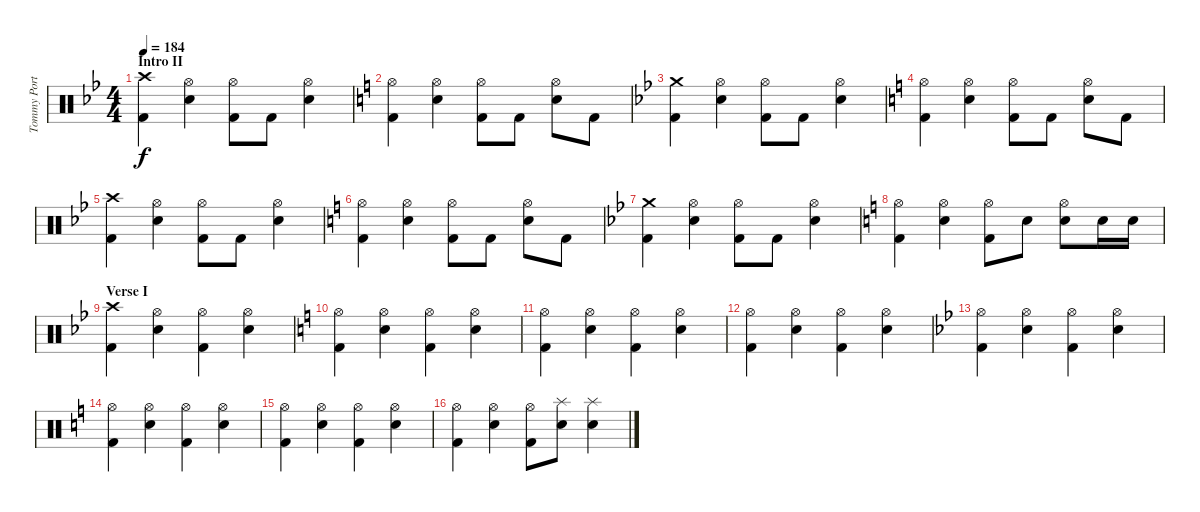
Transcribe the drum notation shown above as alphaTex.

\track ("Tommy Portino - Drums" "Tommy Port") {instrument percussion}
\staff {score}
\articulation defaults
\ts (4 4)
\section ("" "Intro II")
\tempo 184
\clef neutral
\ks gminor
("Crash high (hit)" "Kick (hit) 2").4{dy f} ("Hi-Hat (open)" "Electric Snare (hit)").4 ("Hi-Hat (open)" "Kick (hit) 2").8 "Kick (hit) 2".8 ("Hi-Hat (open)" "Electric Snare (hit)").4 |
\ks c
("Hi-Hat (open)" "Kick (hit) 2").4 ("Hi-Hat (open)" "Electric Snare (hit)").4 ("Hi-Hat (open)" "Kick (hit) 2").8 "Kick (hit) 2".8 ("Hi-Hat (open)" "Electric Snare (hit)").8 "Kick (hit) 2".8 |
\ks gminor
("Crash medium (hit)" "Kick (hit) 2").4 ("Hi-Hat (open)" "Electric Snare (hit)").4 ("Hi-Hat (open)" "Kick (hit) 2").8 "Kick (hit) 2".8 ("Hi-Hat (open)" "Electric Snare (hit)").4 |
\ks c
("Hi-Hat (open)" "Kick (hit) 2").4 ("Hi-Hat (open)" "Electric Snare (hit)").4 ("Hi-Hat (open)" "Kick (hit) 2").8 "Kick (hit) 2".8 ("Hi-Hat (open)" "Electric Snare (hit)").8 "Kick (hit) 2".8 |
\ks gminor
("Crash high (hit)" "Kick (hit) 2").4 ("Hi-Hat (open)" "Electric Snare (hit)").4 ("Hi-Hat (open)" "Kick (hit) 2").8 "Kick (hit) 2".8 ("Hi-Hat (open)" "Electric Snare (hit)").4 |
\ks c
("Hi-Hat (open)" "Kick (hit) 2").4 ("Hi-Hat (open)" "Electric Snare (hit)").4 ("Hi-Hat (open)" "Kick (hit) 2").8 "Kick (hit) 2".8 ("Hi-Hat (open)" "Electric Snare (hit)").8 "Kick (hit) 2".8 |
\ks gminor
("Crash medium (hit)" "Kick (hit) 2").4 ("Hi-Hat (open)" "Electric Snare (hit)").4 ("Hi-Hat (open)" "Kick (hit) 2").8 "Kick (hit) 2".8 ("Hi-Hat (open)" "Electric Snare (hit)").4 |
\ks c
("Hi-Hat (open)" "Kick (hit) 2").4 ("Hi-Hat (open)" "Electric Snare (hit)").4 ("Hi-Hat (open)" "Kick (hit) 2").8 "Electric Snare (hit)".8 ("Hi-Hat (open)" "Electric Snare (hit)").8 "Electric Snare (hit)".16 "Electric Snare (hit)".16 |
\section ("" "Verse I")
\ks gminor
("Crash high (hit)" "Kick (hit) 2").4 ("Hi-Hat (open)" "Electric Snare (hit)").4 ("Hi-Hat (open)" "Kick (hit) 2").4 ("Hi-Hat (open)" "Electric Snare (hit)").4 |
\ks c
("Hi-Hat (open)" "Kick (hit) 2").4 ("Hi-Hat (open)" "Electric Snare (hit)").4 ("Hi-Hat (open)" "Kick (hit) 2").4 ("Hi-Hat (open)" "Electric Snare (hit)").4 |
("Hi-Hat (open)" "Kick (hit) 2").4 ("Hi-Hat (open)" "Electric Snare (hit)").4 ("Hi-Hat (open)" "Kick (hit) 2").4 ("Hi-Hat (open)" "Electric Snare (hit)").4 |
("Hi-Hat (open)" "Kick (hit) 2").4 ("Hi-Hat (open)" "Electric Snare (hit)").4 ("Hi-Hat (open)" "Kick (hit) 2").4 ("Hi-Hat (open)" "Electric Snare (hit)").4 |
\ks gminor
("Hi-Hat (open)" "Kick (hit) 2").4 ("Hi-Hat (open)" "Electric Snare (hit)").4 ("Hi-Hat (open)" "Kick (hit) 2").4 ("Hi-Hat (open)" "Electric Snare (hit)").4 |
\ks c
("Hi-Hat (open)" "Kick (hit) 2").4 ("Hi-Hat (open)" "Electric Snare (hit)").4 ("Hi-Hat (open)" "Kick (hit) 2").4 ("Hi-Hat (open)" "Electric Snare (hit)").4 |
("Hi-Hat (open)" "Kick (hit) 2").4 ("Hi-Hat (open)" "Electric Snare (hit)").4 ("Hi-Hat (open)" "Kick (hit) 2").4 ("Hi-Hat (open)" "Electric Snare (hit)").4 |
("Hi-Hat (open)" "Kick (hit) 2").4 ("Hi-Hat (open)" "Electric Snare (hit)").4 ("Hi-Hat (open)" "Kick (hit) 2").8 ("Splash (hit)" "Electric Snare (hit)").8 ("Splash (hit)" "Electric Snare (hit)").4
